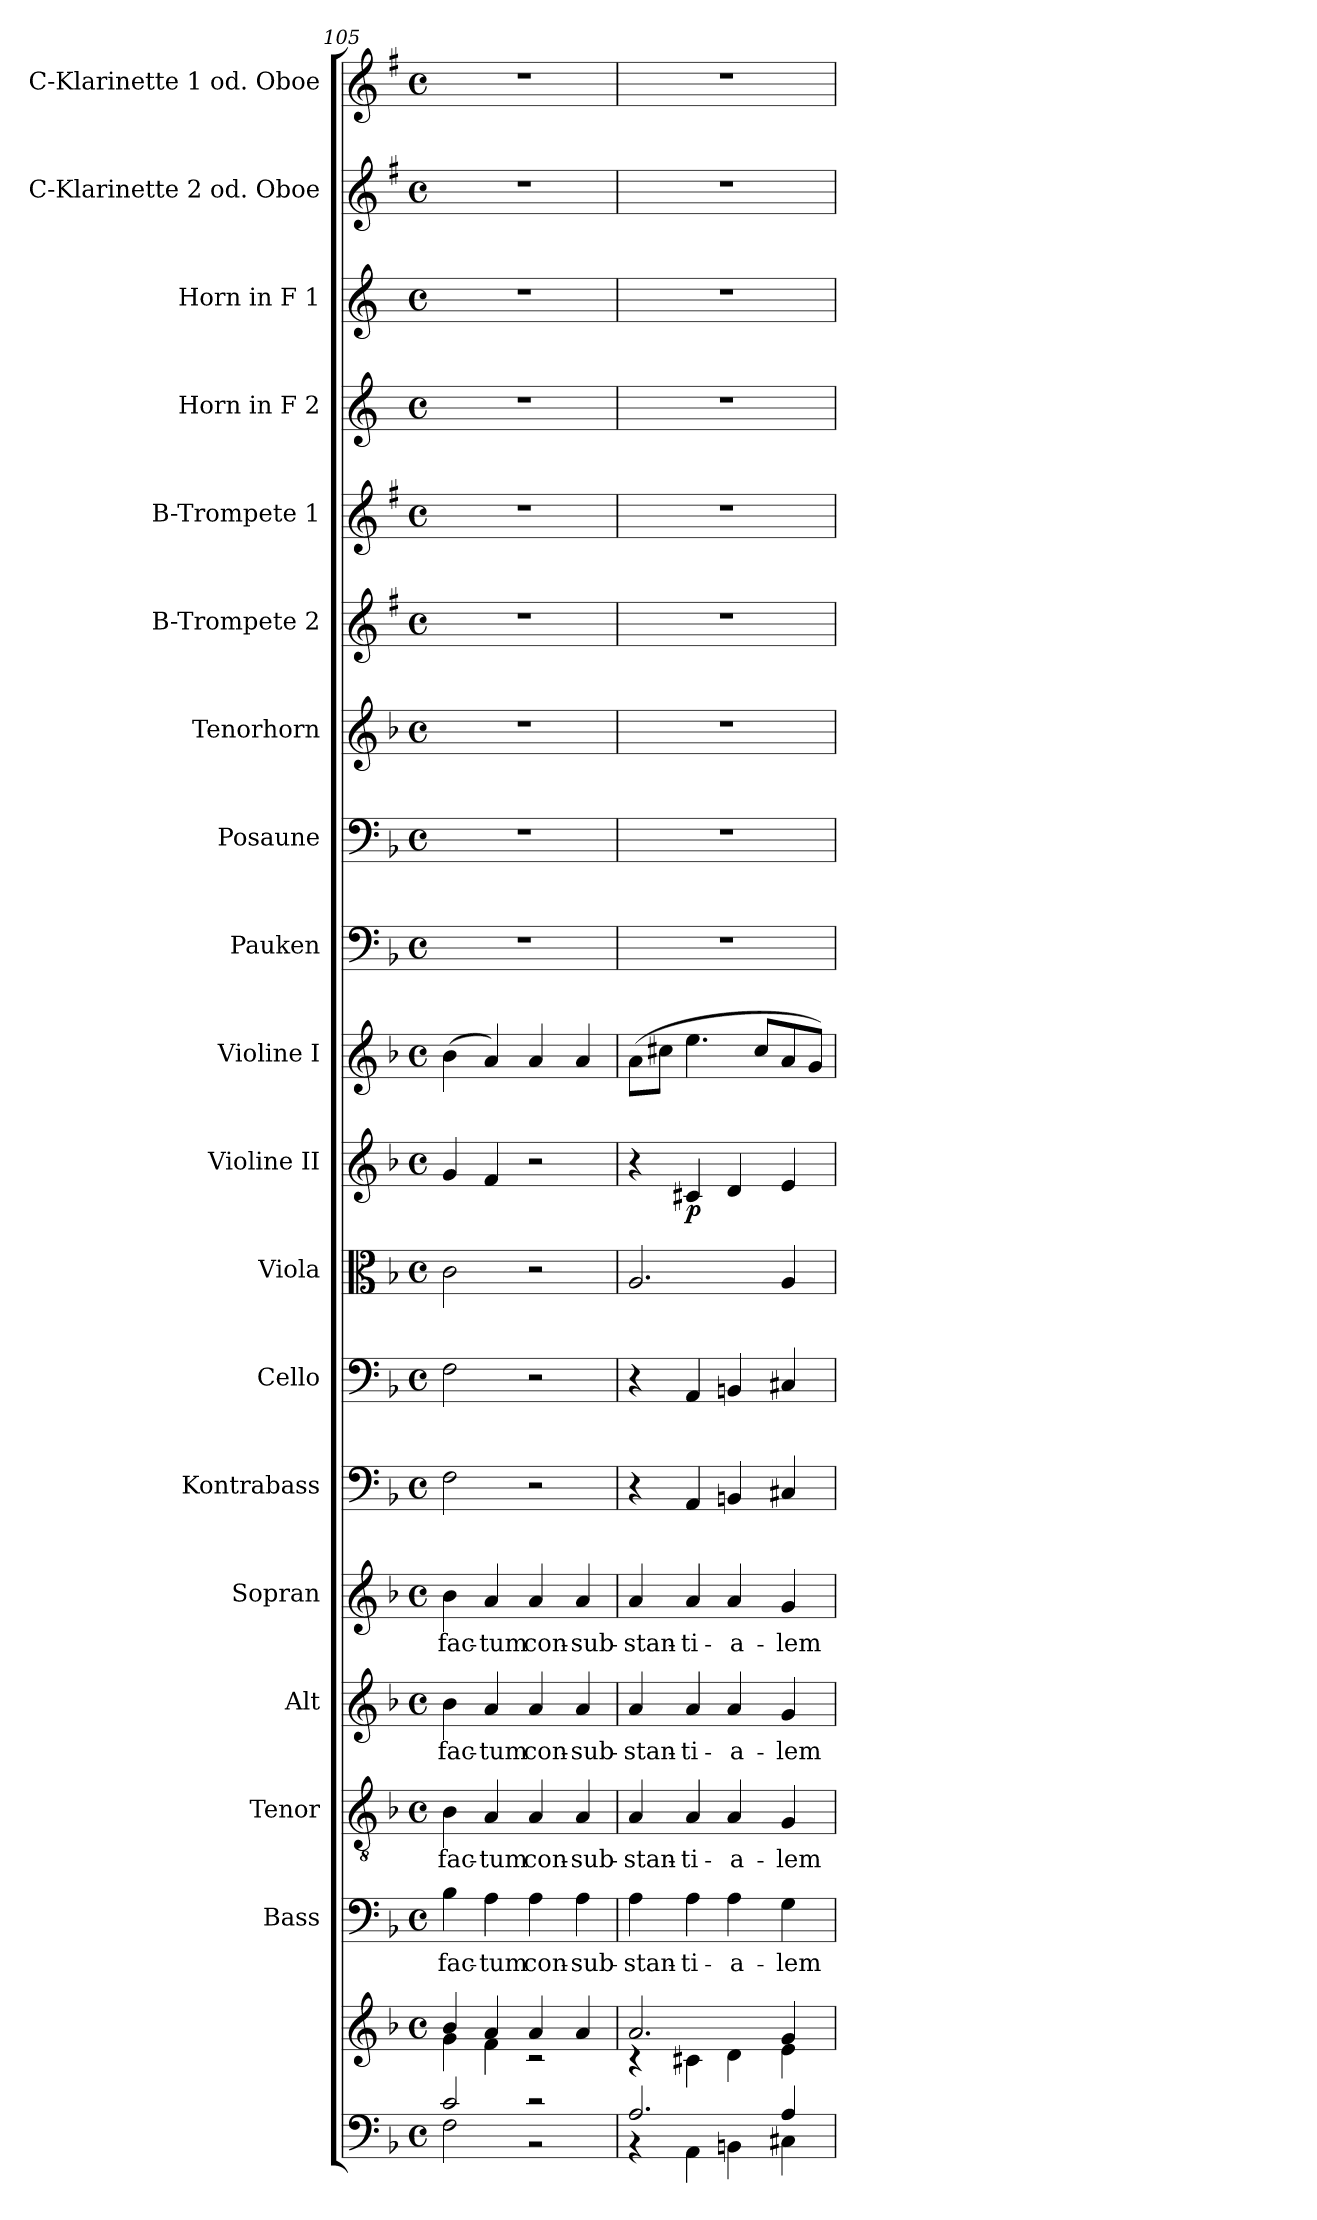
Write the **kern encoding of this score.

**kern	**kern	**kern	**text	**kern	**text	**kern	**text	**kern	**text	**kern	**kern	**kern	**kern	**dynam	**kern	**kern	**kern	**kern	**kern	**kern	**kern	**kern	**kern	**kern
*part19	*part19	*part18	*part18	*part17	*part17	*part16	*part16	*part15	*part15	*part14	*part13	*part12	*part11	*part11	*part10	*part9	*part8	*part7	*part6	*part5	*part4	*part3	*part2	*part1
*staff20	*staff19	*staff18	*staff18	*staff17	*staff17	*staff16	*staff16	*staff15	*staff15	*staff14	*staff13	*staff12	*staff11	*staff11	*staff10	*staff9	*staff8	*staff7	*staff6	*staff5	*staff4	*staff3	*staff2	*staff1
*	*	*I"Bass	*	*I"Tenor	*	*I"Alt	*	*I"Sopran	*	*I"Kontrabass	*I"Cello	*I"Viola	*I"Violine II	*	*I"Violine I	*I"Pauken	*I"Posaune	*I"Tenorhorn	*I"B-Trompete 2	*I"B-Trompete 1	*I"Horn in F 2	*I"Horn in F 1	*I"C-Klarinette 2 od. Oboe	*I"C-Klarinette 1 od. Oboe
*	*	*I'B.	*	*I'T.	*	*I'A.	*	*I'S.	*	*I'Kb.	*	*I'Vla.	*I'Vl. II	*	*I'Vl. I	*I'Pk.	*I'Pos.	*I'T. Hrn.	*I'B Trp. 2	*I'B Trp. 1	*	*	*I'C Kl. 2	*I'C Kl. 1
*clefF4	*clefG2	*clefF4	*	*clefGv2	*	*clefG2	*	*clefG2	*	*clefF4	*clefF4	*clefC3	*clefG2	*	*clefG2	*clefF4	*clefF4	*clefG2	*clefG2	*clefG2	*clefG2	*clefG2	*clefG2	*clefG2
*	*	*	*	*	*	*	*	*	*	*ITrd7c12	*	*	*	*	*	*	*	*ITrd8c14	*ITrd1c2	*ITrd1c2	*ITrd4c7	*ITrd4c7	*ITrd1c2	*ITrd1c2
*k[b-]	*k[b-]	*k[b-]	*	*k[b-]	*	*k[b-]	*	*k[b-]	*	*k[b-]	*k[b-]	*k[b-]	*k[b-]	*	*k[b-]	*k[b-]	*k[b-]	*k[b-]	*k[b-]	*k[b-]	*k[b-]	*k[b-]	*k[b-]	*k[b-]
*F:	*F:	*F:	*	*F:	*	*F:	*	*F:	*	*F:	*F:	*F:	*F:	*	*F:	*F:	*F:	*F:	*F:	*F:	*F:	*F:	*F:	*F:
*M4/4	*M4/4	*M4/4	*	*M4/4	*	*M4/4	*	*M4/4	*	*M4/4	*M4/4	*M4/4	*M4/4	*	*M4/4	*M4/4	*M4/4	*M4/4	*M4/4	*M4/4	*M4/4	*M4/4	*M4/4	*M4/4
*met(c)	*met(c)	*met(c)	*	*met(c)	*	*met(c)	*	*met(c)	*	*met(c)	*met(c)	*met(c)	*met(c)	*	*met(c)	*met(c)	*met(c)	*met(c)	*met(c)	*met(c)	*met(c)	*met(c)	*met(c)	*met(c)
=105	=105	=105	=105	=105	=105	=105	=105	=105	=105	=105	=105	=105	=105	=105	=105	=105	=105	=105	=105	=105	=105	=105	=105	=105
*^	*^	*	*	*	*	*	*	*	*	*	*	*	*	*	*	*	*	*	*	*	*	*	*	*
!	!	!	!	!	!LO:LY:b	!	!LO:LY:b	!	!LO:LY:b	!	!LO:LY:b	!	!	!	!	!	!	!	!	!	!	!	!	!	!	!
2c/	2F\	4b-/	4g\	4B-\	fac-	4B-\	fac-	4b-\	fac-	4b-\	fac-	2FF\	2F\	2c\	4g/	.	(>4b-\	1r	1r	1r	1r	1r	1r	1r	1r	1r
!	!	!	!	!	!LO:LY:b	!	!LO:LY:b	!	!LO:LY:b	!	!LO:LY:b	!	!	!	!	!	!	!	!	!	!	!	!	!	!	!
.	.	4a/	4f\	4A\	-tum	4A/	-tum	4a/	-tum	4a/	-tum	.	.	.	4f/	.	4a/)	.	.	.	.	.	.	.	.	.
!	!	!	!	!	!LO:LY:b	!	!LO:LY:b	!	!LO:LY:b	!	!LO:LY:b	!	!	!	!	!	!	!	!	!	!	!	!	!	!	!
2r	2r	4a/	2rc	4A\	con-	4A/	con-	4a/	con-	4a/	con-	2r	2r	2r	2r	.	4a/	.	.	.	.	.	.	.	.	.
!	!	!	!	!	!LO:LY:b	!	!LO:LY:b	!	!LO:LY:b	!	!LO:LY:b	!	!	!	!	!	!	!	!	!	!	!	!	!	!	!
.	.	4a/	.	4A\	-sub-	4A/	-sub-	4a/	-sub-	4a/	-sub-	.	.	.	.	.	4a/	.	.	.	.	.	.	.	.	.
=106	=106	=106	=106	=106	=106	=106	=106	=106	=106	=106	=106	=106	=106	=106	=106	=106	=106	=106	=106	=106	=106	=106	=106	=106	=106	=106
!	!	!	!	!	!LO:LY:b	!	!LO:LY:b	!	!LO:LY:b	!	!LO:LY:b	!	!	!	!	!	!	!	!	!	!	!	!	!	!	!
2.A/	4rBB	2.a/	4rc	4A\	-stan-	4A/	-stan-	4a/	-stan-	4a/	-stan-	4r	4r	2.A/	4r	.	(>8a\L	1r	1r	1r	1r	1r	1r	1r	1r	1r
.	.	.	.	.	.	.	.	.	.	.	.	.	.	.	.	.	8cc#X\J	.	.	.	.	.	.	.	.	.
!	!	!	!	!	!LO:LY:b	!	!LO:LY:b	!	!LO:LY:b	!	!LO:LY:b	!	!	!	!	!LO:DY:b	!	!	!	!	!	!	!	!	!	!
.	4AA\	.	4c#X\	4A\	-ti-	4A/	-ti-	4a/	-ti-	4a/	-ti-	4AAA/	4AA/	.	4c#X/	p	4.ee\	.	.	.	.	.	.	.	.	.
!	!	!	!	!	!LO:LY:b	!	!LO:LY:b	!	!LO:LY:b	!	!LO:LY:b	!	!	!	!	!	!	!	!	!	!	!	!	!	!	!
.	4BBn\	.	4d\	4A\	-a-	4A/	-a-	4a/	-a-	4a/	-a-	4BBBn/	4BBn/	.	4d/	.	.	.	.	.	.	.	.	.	.	.
.	.	.	.	.	.	.	.	.	.	.	.	.	.	.	.	.	8cc#/L	.	.	.	.	.	.	.	.	.
!	!	!	!	!	!LO:LY:b	!	!LO:LY:b	!	!LO:LY:b	!	!LO:LY:b	!	!	!	!	!	!	!	!	!	!	!	!	!	!	!
4A/	4C#X\	4g/	4e\	4G\	-lem	4G/	-lem	4g/	-lem	4g/	-lem	4CC#X/	4C#X/	4A/	4e/	.	8a/	.	.	.	.	.	.	.	.	.
.	.	.	.	.	.	.	.	.	.	.	.	.	.	.	.	.	8g/J)	.	.	.	.	.	.	.	.	.
*v	*v	*	*	*	*	*	*	*	*	*	*	*	*	*	*	*	*	*	*	*	*	*	*	*	*	*
*	*v	*v	*	*	*	*	*	*	*	*	*	*	*	*	*	*	*	*	*	*	*	*	*	*	*
=	=	=	=	=	=	=	=	=	=	=	=	=	=	=	=	=	=	=	=	=	=	=	=	=
*-	*-	*-	*-	*-	*-	*-	*-	*-	*-	*-	*-	*-	*-	*-	*-	*-	*-	*-	*-	*-	*-	*-	*-	*-
